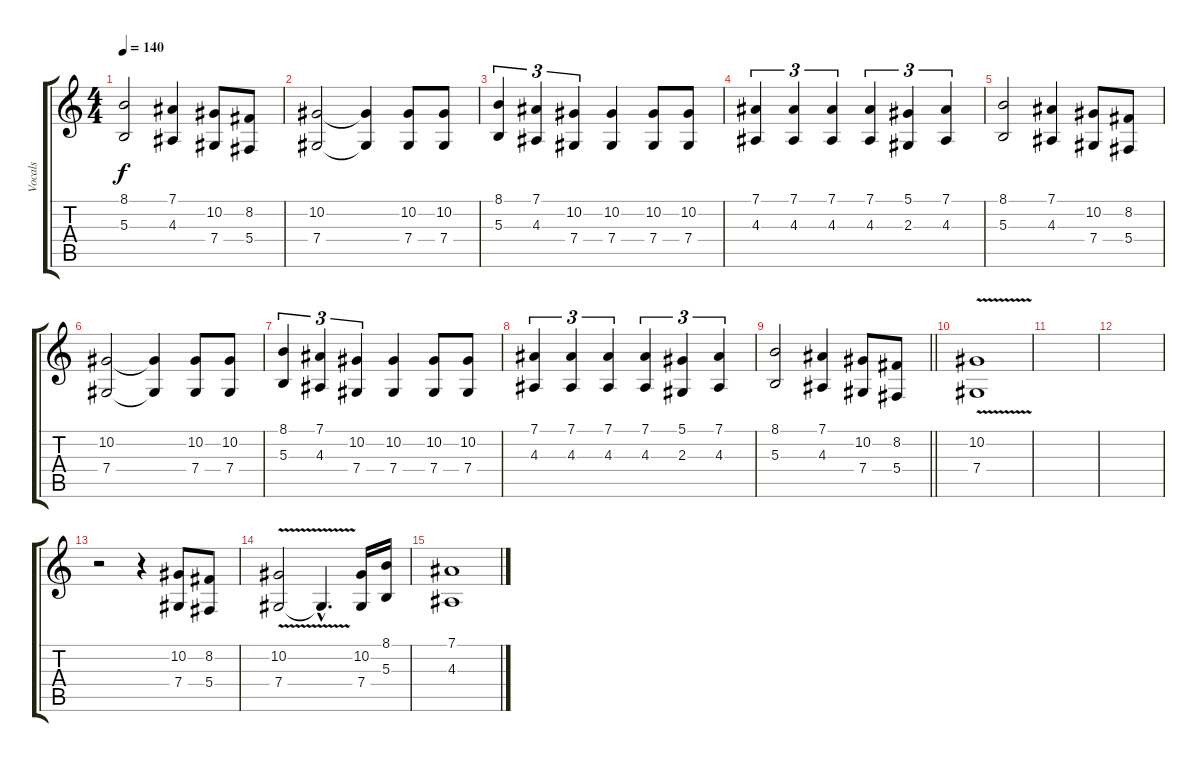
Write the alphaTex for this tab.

\track ("Vocals" "Vocals") {instrument oboe}
\staff {score tabs}
\tuning (Eb4 Bb3 Gb3 Db3 Ab2 Eb2) {hide}
\ts (4 4)
\tempo 140
\clef g2
\ks c
(8.1 5.3).2{dy f} (7.1 4.3).4 (10.2 7.4).8 (8.2 5.4).8 |
(10.2 7.4).2 (10.2{t} 7.4{t}).4 (10.2 7.4).8 (10.2 7.4).8 |
(8.1 5.3).4{tu (3 2)} (7.1 4.3).4{tu (3 2)} (10.2 7.4).4{tu (3 2)} (10.2 7.4).4 (10.2 7.4).8 (10.2 7.4).8 |
(7.1 4.3).4{tu (3 2)} (7.1 4.3).4{tu (3 2)} (7.1 4.3).4{tu (3 2)} (7.1 4.3).4{tu (3 2)} (5.1 2.3).4{tu (3 2)} (7.1 4.3).4{tu (3 2)} |
(8.1 5.3).2 (7.1 4.3).4 (10.2 7.4).8 (8.2 5.4).8 |
(10.2 7.4).2 (10.2{t} 7.4{t}).4 (10.2 7.4).8 (10.2 7.4).8 |
(8.1 5.3).4{tu (3 2)} (7.1 4.3).4{tu (3 2)} (10.2 7.4).4{tu (3 2)} (10.2 7.4).4 (10.2 7.4).8 (10.2 7.4).8 |
(7.1 4.3).4{tu (3 2)} (7.1 4.3).4{tu (3 2)} (7.1 4.3).4{tu (3 2)} (7.1 4.3).4{tu (3 2)} (5.1 2.3).4{tu (3 2)} (7.1 4.3).4{tu (3 2)} |
\barLineRight lightlight
(8.1 5.3).2 (7.1 4.3).4 (10.2 7.4).8 (8.2 5.4).8 |
(10.2{v} 7.4{v}).1 |
|
|
r.2 r.4 (10.2 7.4).8 (8.2 5.4).8 |
(10.2{v} 7.4{v}).2 7.4{hac t}.4{d} (10.2 7.4).16 (8.1 5.3).16 |
(7.1 4.3).1
